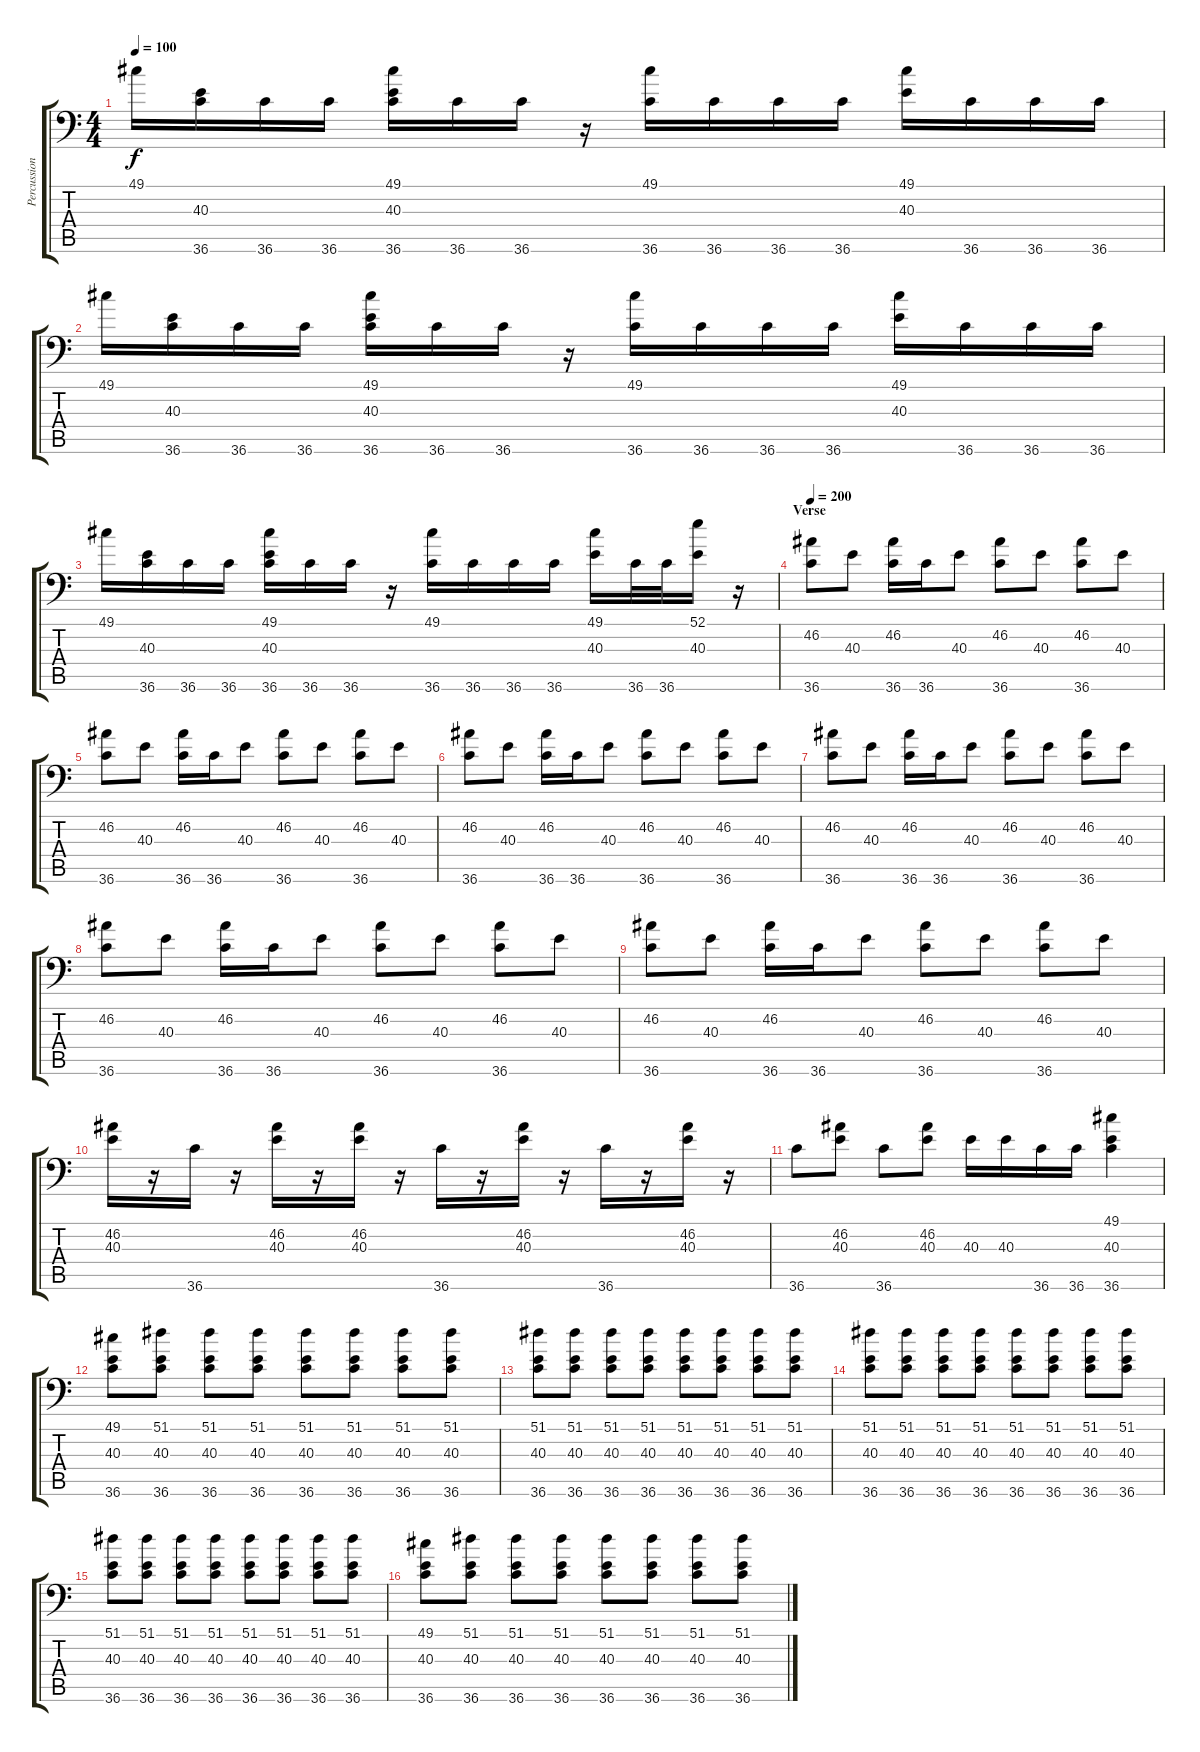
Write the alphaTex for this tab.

\track ("Percussion" "Percussion") {instrument acousticgrandpiano}
\staff {score tabs}
\tuning (C-1 C-1 C-1 C-1 C-1 C-1) {hide}
\ts (4 4)
\tempo 100
\clef f4
\ks c
49.1.16{dy f} (40.3 36.6).16 36.6.16 36.6.16 (49.1 40.3 36.6).16 36.6.16 36.6.16 r.16 (49.1 36.6).16 36.6.16 36.6.16 36.6.16 (49.1 40.3).16 36.6.16 36.6.16 36.6.16 |
49.1.16 (40.3 36.6).16 36.6.16 36.6.16 (49.1 40.3 36.6).16 36.6.16 36.6.16 r.16 (49.1 36.6).16 36.6.16 36.6.16 36.6.16 (49.1 40.3).16 36.6.16 36.6.16 36.6.16 |
49.1.16 (40.3 36.6).16 36.6.16 36.6.16 (49.1 40.3 36.6).16 36.6.16 36.6.16 r.16 (49.1 36.6).16 36.6.16 36.6.16 36.6.16 (49.1 40.3).16 36.6.32 36.6.32 (52.1 40.3).16 r.16 |
\section ("" "Verse")
\tempo 200
(46.2 36.6).8 40.3.8 (46.2 36.6).16 36.6.16 40.3.8 (46.2 36.6).8 40.3.8 (46.2 36.6).8 40.3.8 |
(46.2 36.6).8 40.3.8 (46.2 36.6).16 36.6.16 40.3.8 (46.2 36.6).8 40.3.8 (46.2 36.6).8 40.3.8 |
(46.2 36.6).8 40.3.8 (46.2 36.6).16 36.6.16 40.3.8 (46.2 36.6).8 40.3.8 (46.2 36.6).8 40.3.8 |
(46.2 36.6).8 40.3.8 (46.2 36.6).16 36.6.16 40.3.8 (46.2 36.6).8 40.3.8 (46.2 36.6).8 40.3.8 |
(46.2 36.6).8 40.3.8 (46.2 36.6).16 36.6.16 40.3.8 (46.2 36.6).8 40.3.8 (46.2 36.6).8 40.3.8 |
(46.2 36.6).8 40.3.8 (46.2 36.6).16 36.6.16 40.3.8 (46.2 36.6).8 40.3.8 (46.2 36.6).8 40.3.8 |
(46.2 40.3).16 r.16 36.6.16 r.16 (46.2 40.3).16 r.16 (46.2 40.3).16 r.16 36.6.16 r.16 (46.2 40.3).16 r.16 36.6.16 r.16 (46.2 40.3).16 r.16 |
36.6.8 (46.2 40.3).8 36.6.8 (46.2 40.3).8 40.3.16 40.3.16 36.6.16 36.6.16 (49.1 40.3 36.6).4 |
(49.1 40.3 36.6).8 (51.1 40.3 36.6).8 (51.1 40.3 36.6).8 (51.1 40.3 36.6).8 (51.1 40.3 36.6).8 (51.1 40.3 36.6).8 (51.1 40.3 36.6).8 (51.1 40.3 36.6).8 |
(51.1 40.3 36.6).8 (51.1 40.3 36.6).8 (51.1 40.3 36.6).8 (51.1 40.3 36.6).8 (51.1 40.3 36.6).8 (51.1 40.3 36.6).8 (51.1 40.3 36.6).8 (51.1 40.3 36.6).8 |
(51.1 40.3 36.6).8 (51.1 40.3 36.6).8 (51.1 40.3 36.6).8 (51.1 40.3 36.6).8 (51.1 40.3 36.6).8 (51.1 40.3 36.6).8 (51.1 40.3 36.6).8 (51.1 40.3 36.6).8 |
(51.1 40.3 36.6).8 (51.1 40.3 36.6).8 (51.1 40.3 36.6).8 (51.1 40.3 36.6).8 (51.1 40.3 36.6).8 (51.1 40.3 36.6).8 (51.1 40.3 36.6).8 (51.1 40.3 36.6).8 |
(49.1 40.3 36.6).8 (51.1 40.3 36.6).8 (51.1 40.3 36.6).8 (51.1 40.3 36.6).8 (51.1 40.3 36.6).8 (51.1 40.3 36.6).8 (51.1 40.3 36.6).8 (51.1 40.3 36.6).8
